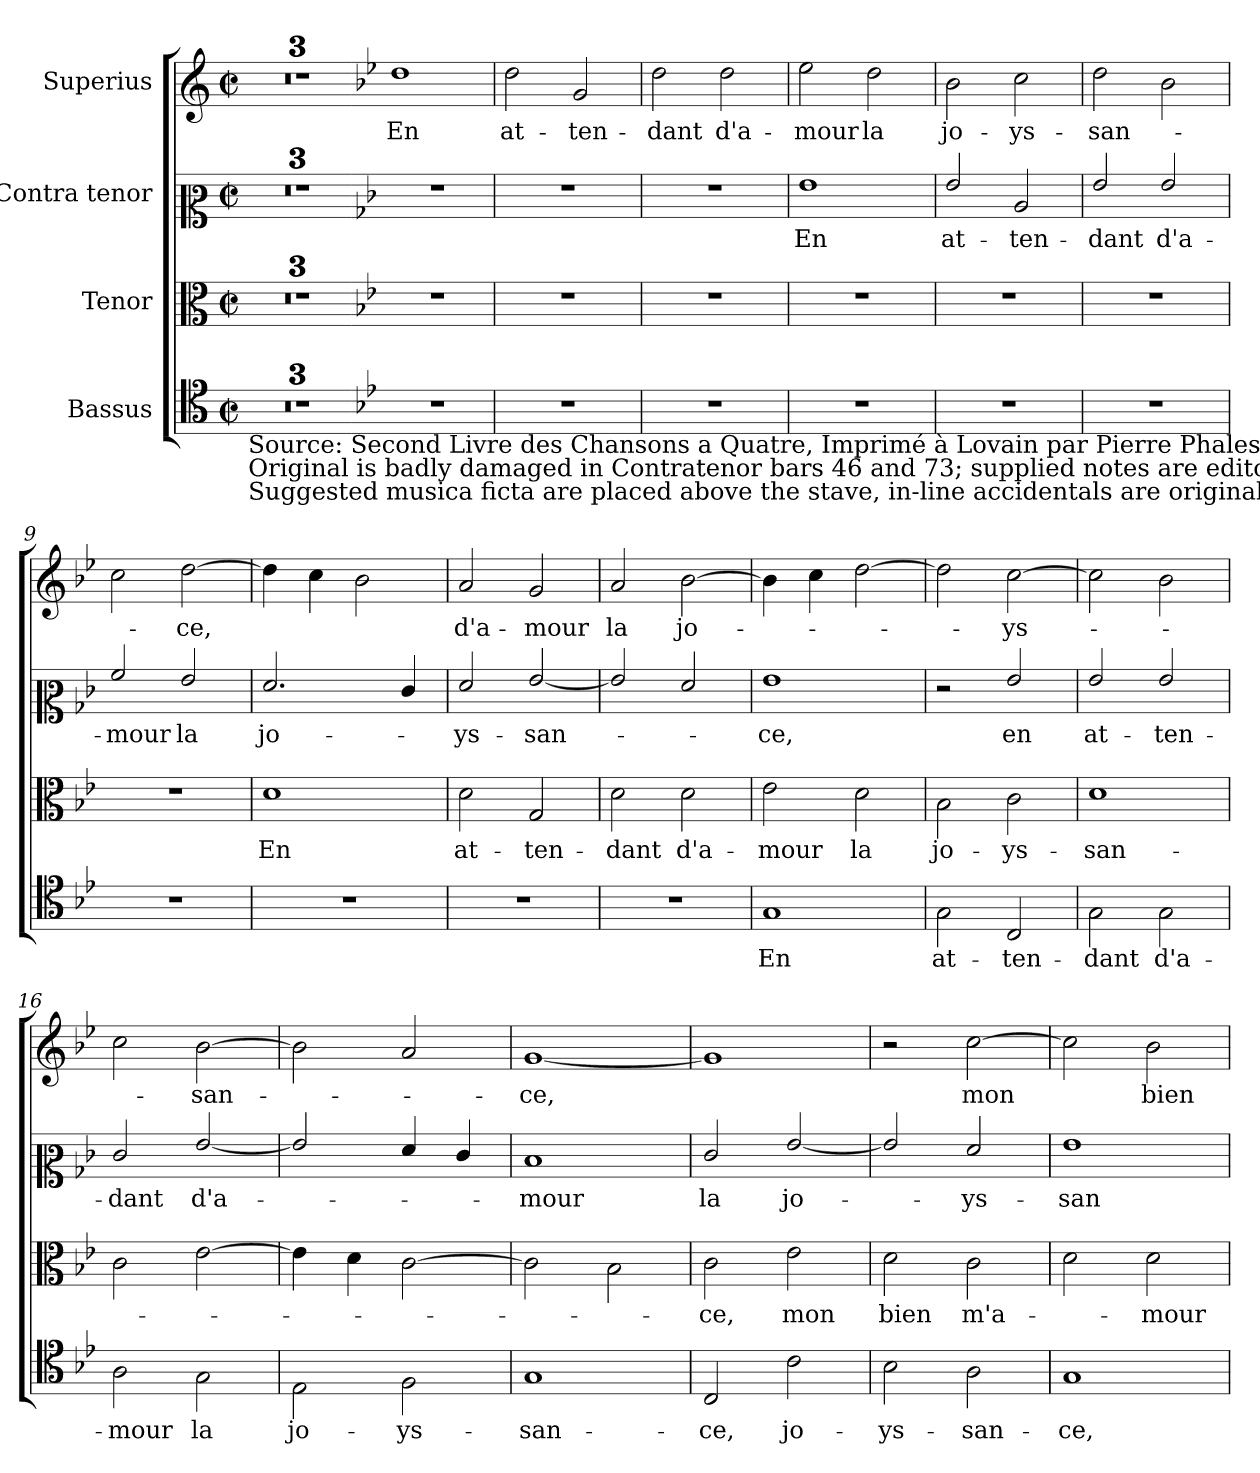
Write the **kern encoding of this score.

**kern	**text	**kern	**text	**kern	**text	**kern	**text
*part4	*part4	*part3	*part3	*part2	*part2	*part1	*part1
*staff4	*staff4	*staff3	*staff3	*staff2	*staff2	*staff1	*staff1
*I"Bassus	*	*I"Tenor	*	*I"Contra tenor	*	*I"Superius	*
*clefC4	*	*clefC3	*	*clefC2	*	*clefG2	*
*k[]	*	*k[]	*	*k[]	*	*k[]	*
*C:	*	*C:	*	*C:	*	*C:	*
*M2/2	*	*M2/2	*	*M2/2	*	*M2/2	*
*met(c|)	*	*met(c|)	*	*met(c|)	*	*met(c|)	*
=1	=1	=1	=1	=1	=1	=1	=1
!LO:TX:b:t=Source&colon; Second Livre des Chansons a Quatre, Imprimé à Lovain par Pierre Phalese, D.M.LIX.\nOriginal is badly damaged in Contratenor bars 46 and 73; supplied notes are editorial.\nSuggested musica ficta are placed above the stave, in-line accidentals are original.	!	!	!	!	!	!	!
1ryy	.	1ryy	.	1ryy	.	1ryy	.
=2	=2	=2	=2	=2	=2	=2	=2
1r	.	1r	.	1r	.	1r	.
=3	=3	=3	=3	=3	=3	=3	=3
*clefF4	*	*clefGv2	*	*clefG2	*	*	*
1ryy	.	1ryy	.	1ryy	.	1ryy	.
=3X1-	=3X1-	=3X1-	=3X1-	=3X1-	=3X1-	=3X1-	=3X1-
*k[b-e-]	*	*k[b-e-]	*	*k[b-e-]	*	*k[b-e-]	*
*B-:	*	*B-:	*	*B-:	*	*B-:	*
!	!	!	!	!	!	!	!LO:LY:b
1r	.	1r	.	1r	.	1dd	En
=4	=4	=4	=4	=4	=4	=4	=4
!	!	!	!	!	!	!	!LO:LY:b
1r	.	1r	.	1r	.	2dd\	at-
!	!	!	!	!	!	!	!LO:LY:b
.	.	.	.	.	.	2g/	-ten-
=5	=5	=5	=5	=5	=5	=5	=5
!	!	!	!	!	!	!	!LO:LY:b
1r	.	1r	.	1r	.	2dd\	-dant
!	!	!	!	!	!	!	!LO:LY:b
.	.	.	.	.	.	2dd\	d'a-
=6	=6	=6	=6	=6	=6	=6	=6
!	!	!	!	!	!LO:LY:b	!	!LO:LY:b
1r	.	1r	.	1g	En	2ee-\	-mour
!	!	!	!	!	!	!	!LO:LY:b
.	.	.	.	.	.	2dd\	la
=7	=7	=7	=7	=7	=7	=7	=7
!	!	!	!	!	!LO:LY:b	!	!LO:LY:b
1r	.	1r	.	2g/	at-	2b-\	jo-
!	!	!	!	!	!LO:LY:b	!	!LO:LY:b
.	.	.	.	2c/	-ten-	2cc\	-ys-
=8	=8	=8	=8	=8	=8	=8	=8
!	!	!	!	!	!LO:LY:b	!	!LO:LY:b
1r	.	1r	.	2g/	-dant	2dd\	-san-
!	!	!	!	!	!LO:LY:b	!	!
.	.	.	.	2g/	d'a-	2b-\	.
!!LO:LB:g=z
=9	=9	=9	=9	=9	=9	=9	=9
!	!	!	!	!	!LO:LY:b	!	!
1r	.	1r	.	2a/	-mour	2cc\	.
!	!	!	!	!	!LO:LY:b	!	!LO:LY:b
.	.	.	.	2g/	la	[2dd\	-ce,
=10	=10	=10	=10	=10	=10	=10	=10
!	!	!	!LO:LY:b	!	!LO:LY:b	!	!
1r	.	1d	En	2.f/	jo-	4dd\]	.
.	.	.	.	.	.	4cc\	.
.	.	.	.	.	.	2b-\	.
.	.	.	.	4e-/	.	.	.
=11	=11	=11	=11	=11	=11	=11	=11
!	!	!	!LO:LY:b	!	!LO:LY:b	!	!LO:LY:b
1r	.	2d\	at-	2f/	-ys-	2a/	d'a-
!	!	!	!LO:LY:b	!	!LO:LY:b	!	!LO:LY:b
.	.	2G/	-ten-	[2g/	-san-	2g/	-mour
=12	=12	=12	=12	=12	=12	=12	=12
!	!	!	!LO:LY:b	!	!	!	!LO:LY:b
1r	.	2d\	-dant	2g/]	.	2a/	la
!	!	!	!LO:LY:b	!	!	!	!LO:LY:b
.	.	2d\	d'a-	2f/	.	[2b-\	jo-
=13	=13	=13	=13	=13	=13	=13	=13
!	!LO:LY:b	!	!LO:LY:b	!	!LO:LY:b	!	!
1G	En	2e-\	-mour	1g	-ce,	4b-\]	.
.	.	.	.	.	.	4cc\	.
!	!	!	!LO:LY:b	!	!	!	!
.	.	2d\	la	.	.	[2dd\	.
=14	=14	=14	=14	=14	=14	=14	=14
!	!LO:LY:b	!	!LO:LY:b	!	!	!	!
2G\	at-	2B-\	jo-	2r	.	2dd\]	.
!	!LO:LY:b	!	!LO:LY:b	!	!LO:LY:b	!	!LO:LY:b
2C/	-ten-	2c\	-ys-	2g/	en	[2cc\	-ys-
=15	=15	=15	=15	=15	=15	=15	=15
!	!LO:LY:b	!	!LO:LY:b	!	!LO:LY:b	!	!
2G\	-dant	1d	-san-	2g/	at-	2cc\]	.
!	!LO:LY:b	!	!	!	!LO:LY:b	!	!
2G\	d'a-	.	.	2g/	-ten-	2b-\	.
=16	=16	=16	=16	=16	=16	=16	=16
!	!LO:LY:b	!	!	!	!LO:LY:b	!	!
2A\	-mour	2c\	.	2e-/	-dant	2cc\	.
!	!LO:LY:b	!	!	!	!LO:LY:b	!	!LO:LY:b
2G\	la	[2e-\	.	[2g/	d'a-	[2b-\	-san-
!!LO:PB:g=z
=17	=17	=17	=17	=17	=17	=17	=17
!	!LO:LY:b	!	!	!	!	!	!
2E-\	jo-	4e-\]	.	2g/]	.	2b-\]	.
.	.	4d\	.	.	.	.	.
!	!LO:LY:b	!	!	!	!	!	!
2F\	-ys-	[2c\	.	4f/	.	2a/	.
.	.	.	.	4e-/	.	.	.
=18	=18	=18	=18	=18	=18	=18	=18
!	!LO:LY:b	!	!	!	!LO:LY:b	!	!LO:LY:b
1G	-san-	2c\]	.	1d	-mour	[1g	-ce,
.	.	2B-\	.	.	.	.	.
=19	=19	=19	=19	=19	=19	=19	=19
!	!LO:LY:b	!	!LO:LY:b	!	!LO:LY:b	!	!
2C/	-ce,	2c\	-ce,	2e-/	la	1g]	.
!	!LO:LY:b	!	!LO:LY:b	!	!LO:LY:b	!	!
2c\	jo-	2e-\	mon	[2g/	jo-	.	.
=20	=20	=20	=20	=20	=20	=20	=20
!	!LO:LY:b	!	!LO:LY:b	!	!	!	!
2B-\	-ys-	2d\	bien	2g/]	.	2r	.
!	!LO:LY:b	!	!LO:LY:b	!	!LO:LY:b	!	!LO:LY:b
2A\	-san-	2c\	m'a-	2f/	-ys-	[2cc\	mon
=21	=21	=21	=21	=21	=21	=21	=21
!	!LO:LY:b	!	!	!	!LO:LY:b	!	!
1G	-ce,	2d\	.	1g	-san-	2cc\]	.
!	!	!	!LO:LY:b	!	!	!	!LO:LY:b
.	.	2d\	-mour	.	.	2b-\	bien
=	=	=	=	=	=	=	=
*-	*-	*-	*-	*-	*-	*-	*-
